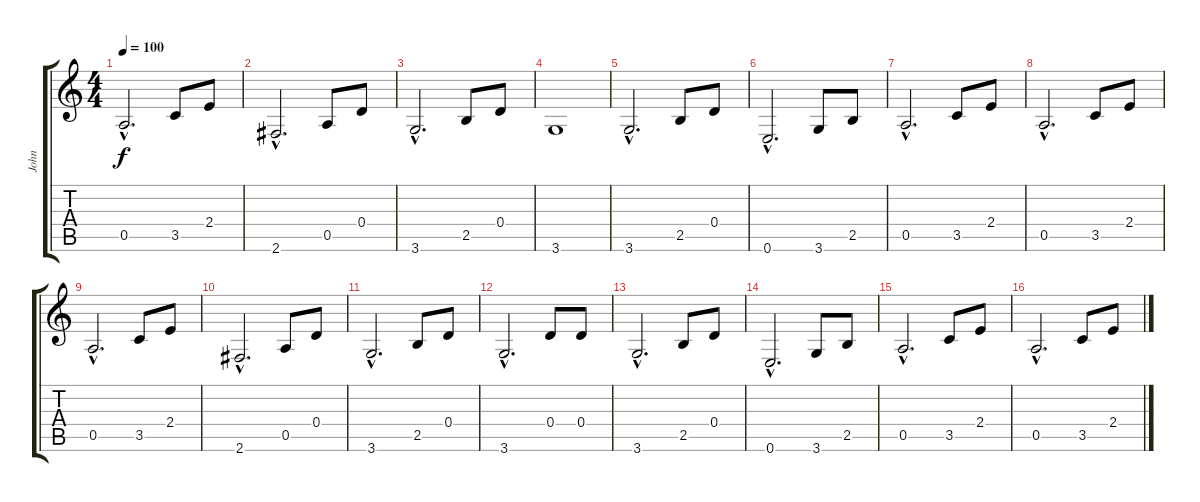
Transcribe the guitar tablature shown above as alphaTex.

\track ("John" "John") {instrument acousticbass}
\staff {score tabs}
\tuning (E4 B3 G3 D3 A2 E2) {hide}
\ts (4 4)
\tempo 100
\clef g2
\ks c
0.5{hac}.2{d dy f} 3.5.8 2.4.8 |
2.6{hac}.2{d} 0.5.8 0.4.8 |
3.6{hac}.2{d} 2.5.8 0.4.8 |
3.6.1 |
3.6{hac}.2{d} 2.5.8 0.4.8 |
0.6{hac}.2{d} 3.6.8 2.5.8 |
0.5{hac}.2{d} 3.5.8 2.4.8 |
0.5{hac}.2{d} 3.5.8 2.4.8 |
0.5{hac}.2{d} 3.5.8 2.4.8 |
2.6{hac}.2{d} 0.5.8 0.4.8 |
3.6{hac}.2{d} 2.5.8 0.4.8 |
3.6{hac}.2{d} 0.4.8 0.4.8 |
3.6{hac}.2{d} 2.5.8 0.4.8 |
0.6{hac}.2{d} 3.6.8 2.5.8 |
0.5{hac}.2{d} 3.5.8 2.4.8 |
0.5{hac}.2{d} 3.5.8 2.4.8
